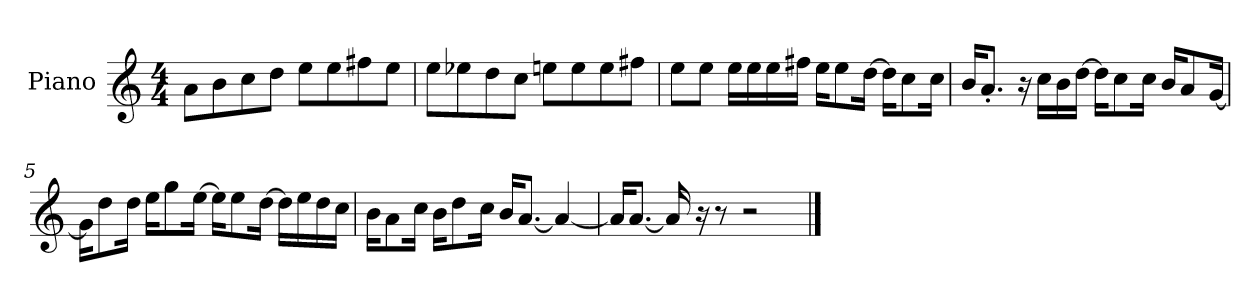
**kern
*part1
*staff1
*I"Piano
*I'P-no
*clefG2
*k[]
*M4/4
*MM90
=1
8a\L
8b\
8cc\
8dd\J
8ee\L
8ee\
8ff#X\
8ee\J
=2
8ee\L
8ee-X\
8dd\
8cc\J
8een\L
8ee\
8ee\
8ff#X\J
=3
8ee\L
8ee\J
16ee\LL
16ee\
16ee\
16ff#X\JJ
16ee\KL
8ee\
[16dd\Jk
16dd\KL]
8cc\
16cc\Jk
!!LO:LB:g=z
=4
16b/KL
8.a'/J
16r
16cc\LL
16b\
[16dd\JJ
16dd\KL]
8cc\
16cc\Jk
16b/KL
8a/
[16g/Jk
=5
16g\KL]
8dd\
16dd\Jk
16ee\KL
8gg\
[16ee\Jk
16ee\KL]
8ee\
[16dd\Jk
16dd\LL]
16ee\
16dd\
16cc\JJ
=6
16b\KL
8a\
16cc\Jk
16b\KL
8dd\
16cc\Jk
16b/KL
[8.a/J
4a/_
=7
16a/KL]
[8.a/J
16a/]
16r
8r
2r
==
*-
